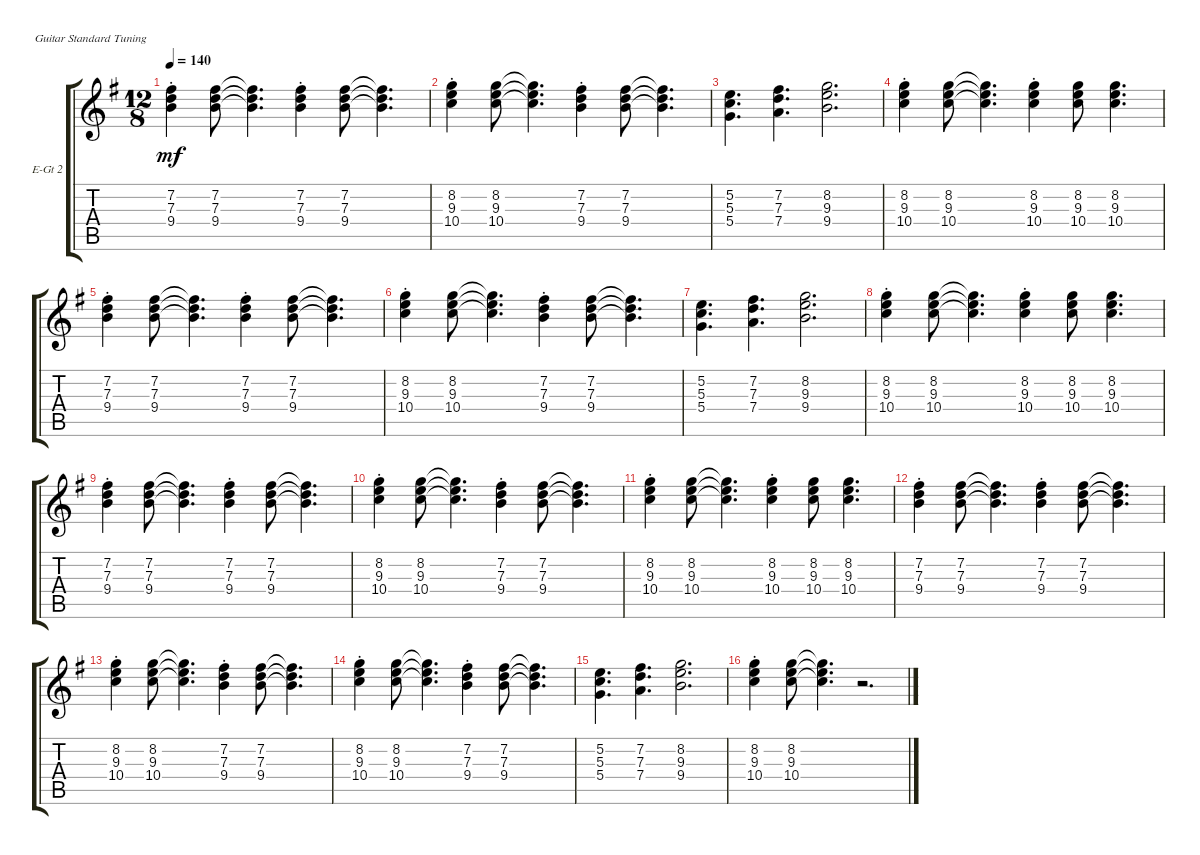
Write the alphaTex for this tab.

\defaultSystemsLayout 4
\bracketExtendMode groupsimilarinstruments
\firstSystemTrackNameOrientation horizontal
\otherSystemsTrackNameOrientation horizontal
\track ("Electric Guitar2" "E-Gt 2") {instrument electricguitarclean}
\staff {score tabs}
\tuning (E4 B3 G3 D3 A2 E2)
\ts (12 8)
\tempo 140
\clef g2
\ks g
(9.4 7.3 7.2{st}).4{dy mf} (7.2 7.3 9.4).8 (7.2{t} 7.3{t} 9.4{t}).4{d} (9.4 7.3 7.2{st}).4 (7.2 7.3 9.4).8 (7.2{t} 7.3{t} 9.4{t}).4{d} |
(10.4 9.3 8.2{st}).4 (8.2 9.3 10.4).8 (8.2{t} 9.3{t} 10.4{t}).4{d} (9.4 7.3 7.2{st}).4 (7.2 7.3 9.4).8 (7.2{t} 7.3{t} 9.4{t}).4{d} |
(5.2 5.4 5.3).4{d} (7.2 7.4 7.3).4{d} (8.2 9.3 9.4).2{d} |
(8.2 9.3 10.4{st}).4 (10.4 9.3 8.2).8 (8.2{t} 9.3{t} 10.4{t}).4{d} (8.2 9.3 10.4{st}).4 (10.4 9.3 8.2).8 (8.2 9.3 10.4).4{d} |
(9.4 7.3 7.2{st}).4 (7.2 7.3 9.4).8 (9.4{t} 7.3{t} 7.2{t}).4{d} (9.4 7.3 7.2{st}).4 (7.2 7.3 9.4).8 (9.4{t} 7.3{t} 7.2{t}).4{d} |
(10.4 9.3 8.2{st}).4 (8.2 9.3 10.4).8 (8.2{t} 9.3{t} 10.4{t}).4{d} (9.4 7.3 7.2{st}).4 (7.2 7.3 9.4).8 (7.2{t} 7.3{t} 9.4{t}).4{d} |
(5.2 5.4 5.3).4{d} (7.2 7.4 7.3).4{d} (8.2 9.3 9.4).2{d} |
(8.2 9.3 10.4{st}).4 (10.4 9.3 8.2).8 (8.2{t} 9.3{t} 10.4{t}).4{d} (8.2 9.3 10.4{st}).4 (10.4 9.3 8.2).8 (8.2 9.3 10.4).4{d} |
(9.4 7.3 7.2{st}).4 (7.2 7.3 9.4).8 (9.4{t} 7.3{t} 7.2{t}).4{d} (9.4 7.3 7.2{st}).4 (7.2 7.3 9.4).8 (9.4{t} 7.3{t} 7.2{t}).4{d} |
(10.4 9.3 8.2{st}).4 (8.2 9.3 10.4).8 (8.2{t} 9.3{t} 10.4{t}).4{d} (9.4 7.3 7.2{st}).4 (7.2 7.3 9.4).8 (7.2{t} 7.3{t} 9.4{t}).4{d} |
(8.2 9.3 10.4{st}).4 (10.4 9.3 8.2).8 (8.2{t} 9.3{t} 10.4{t}).4{d} (8.2 9.3 10.4{st}).4 (10.4 9.3 8.2).8 (8.2 9.3 10.4).4{d} |
(9.4 7.3 7.2{st}).4 (7.2 7.3 9.4).8 (9.4{t} 7.3{t} 7.2{t}).4{d} (9.4 7.3 7.2{st}).4 (7.2 7.3 9.4).8 (9.4{t} 7.3{t} 7.2{t}).4{d} |
(10.4 9.3 8.2{st}).4 (8.2 9.3 10.4).8 (8.2{t} 9.3{t} 10.4{t}).4{d} (9.4 7.3 7.2{st}).4 (7.2 7.3 9.4).8 (7.2{t} 7.3{t} 9.4{t}).4{d} |
(10.4 9.3 8.2{st}).4 (8.2 9.3 10.4).8 (8.2{t} 9.3{t} 10.4{t}).4{d} (9.4 7.3 7.2{st}).4 (7.2 7.3 9.4).8 (7.2{t} 7.3{t} 9.4{t}).4{d} |
(5.2 5.4 5.3).4{d} (7.2 7.4 7.3).4{d} (8.2 9.3 9.4).2{d} |
(10.4 9.3 8.2{st}).4 (8.2 9.3 10.4).8 (8.2{t} 9.3{t} 10.4{t}).4{d} r.2{d}
